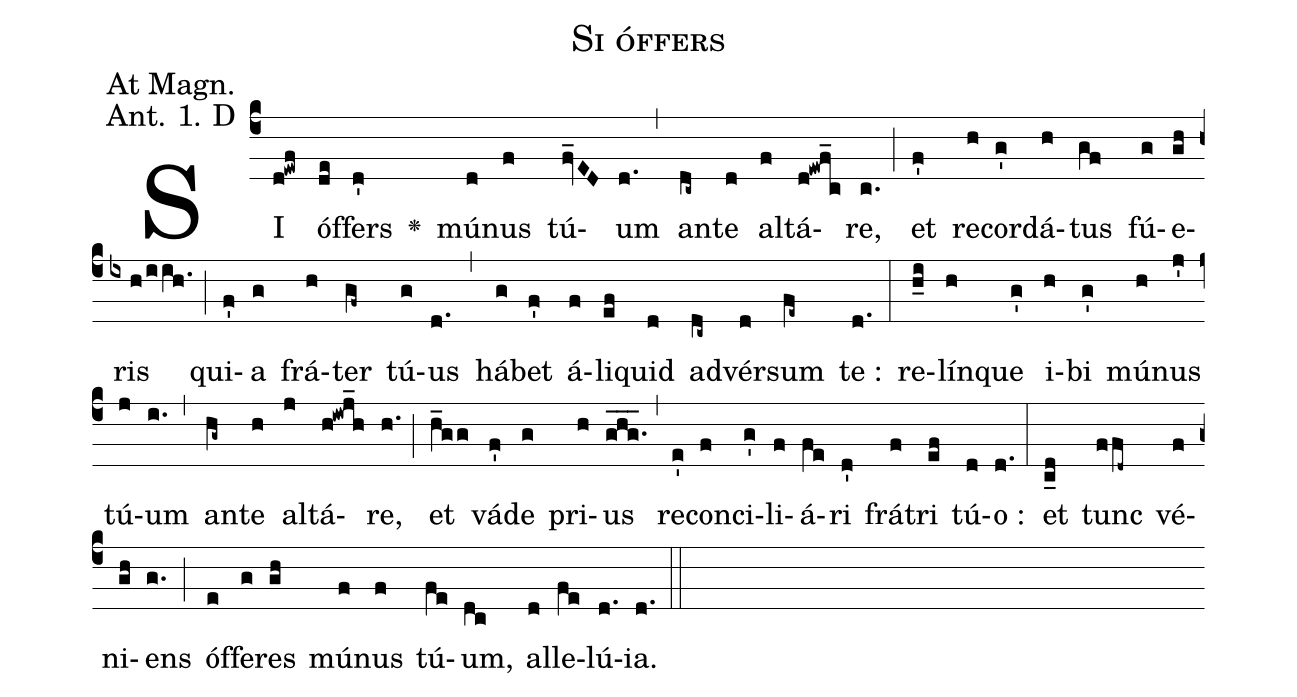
name: Si óffers;
office-part: Magnificat Antiphon;
mode: 1D;
annotation: At Magn.;
annotation: Ant. 1. D;
%%
% The syntax in this part is called gabc. Please refer to http://home.gna.org/gregorio/gabc/#basis

(c4)SI(d!ewf) óf(de)fers(d') <v>\greheightstar</v>() mú(d)nus(f) tú(fv_ED)um(d.) (,) an(dc~)te(d) al(f)tá(d!ewf_c)re,(c.) (;) et(f') re(h)cor(g')dá(h)tus(gf) fú(g)e(gh)ris(ix/h/i/ih.) (;) qui(f')a(g) frá(h)ter(gf~) tú(g)us(d.) (,) há(g)bet(f') á(f)li(ef)quid(d) ad(dc~)vér(d)sum(fe~) te :(d.) (:) re(h_i)lín(h)que(g') i(h)bi(g') mú(h)nus(j') tú(j)um(i.) (,) an(hg~)te(h) al(j)tá(h!iwj_h)re,(h.) (;) et(h_g/g) vá(f')de(g) pri(h)us(g_h_g_.) (,) re(e')con(f)ci(g')li(f)á(fe)ri(d') frá(f)tri(ef) tú(d)o :(d.) (:) et(c_d) tunc(f/fd~) vé(f)ni(gh)ens(g.) (;) óf(e)fe(g)res(gh) mú(f)nus(f) tú(fe)um,(dc) al(d)le(fe)lú(d.)ia.(d.) (::)

%E(h) u(h) o(g) u(f) a(gh) e.(gvFED.) (::)
